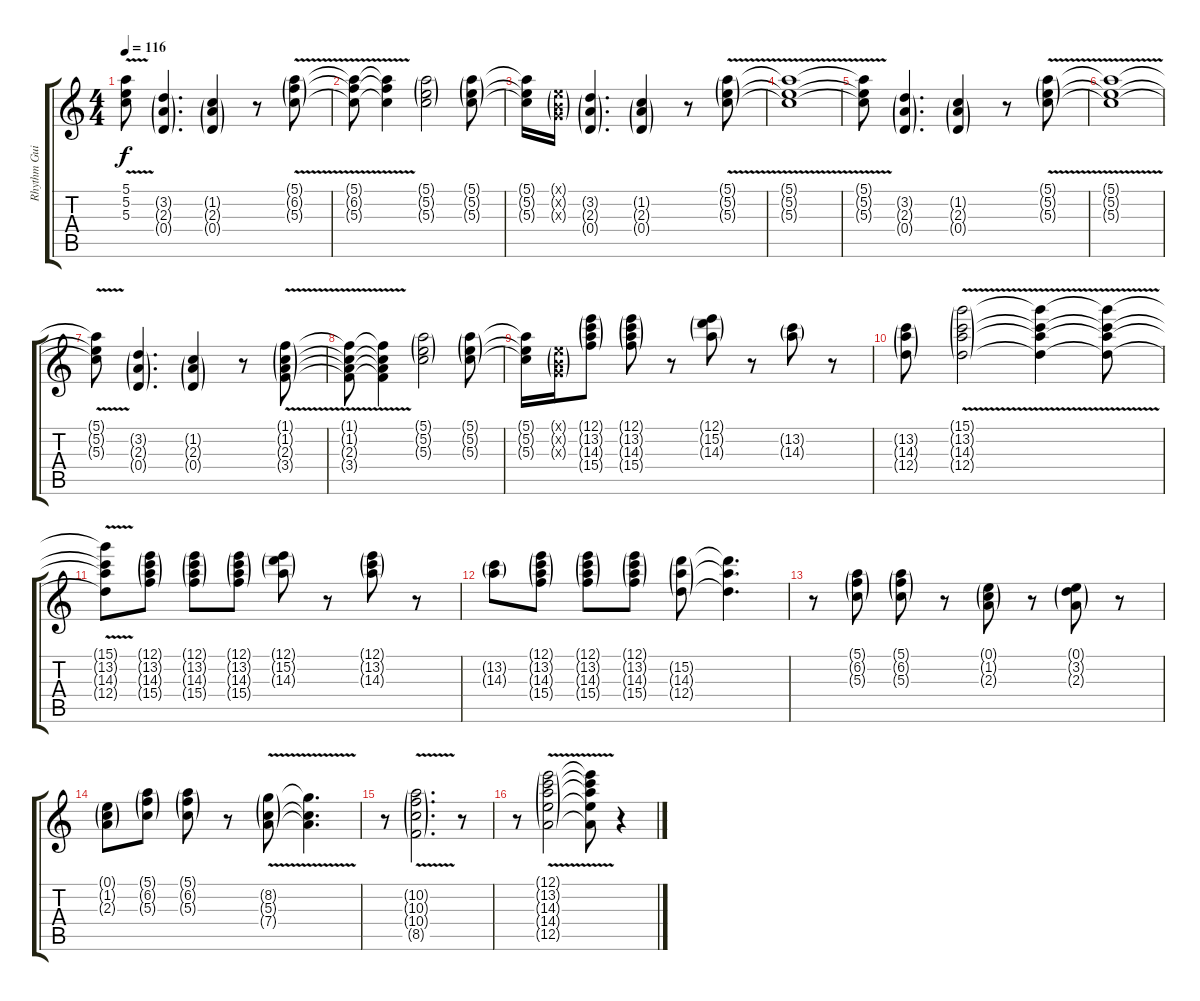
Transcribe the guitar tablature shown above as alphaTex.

\track ("Rhythm Guitar 1 Echo" "Rhythm Gui") {instrument distortionguitar}
\staff {score tabs}
\tuning (E4 B3 G3 D3 A2 E2) {hide}
\ts (4 4)
\tempo 116
\clef g2
\ks c
(5.1{v t} 5.2{v t} 5.3{v t}).8{dy f} (3.2{g} 2.3{g} 0.4{g}).4{d} (1.2{g} 2.3{g} 0.4{g}).4 r.8 (5.1{v g} 6.2{v g} 5.3{v g}).8 |
(5.1{v t} 6.2{v t} 5.3{v t}).8 (5.1{v t} 6.2{v t} 5.3{v t}).4 (5.1{g} 5.2{g} 5.3{g}).2 (5.1{g} 5.2{g} 5.3{g}).8 |
(5.1{t} 5.2{t} 5.3{t}).16 (0.1{g x} 0.2{g x} 0.3{g x}).16 (3.2{g} 2.3{g} 0.4{g}).4{d} (1.2{g} 2.3{g} 0.4{g}).4 r.8 (5.1{v g} 5.2{v g} 5.3{v g}).8 |
(5.1{v t} 5.2{v t} 5.3{v t}).1 |
(5.1{v t} 5.2{v t} 5.3{v t}).8 (3.2{g} 2.3{g} 0.4{g}).4{d} (1.2{g} 2.3{g} 0.4{g}).4 r.8 (5.1{v g} 5.2{v g} 5.3{v g}).8 |
(5.1{v t} 5.2{v t} 5.3{v t}).1 |
(5.1{v t} 5.2{v t} 5.3{v t}).8 (3.2{g} 2.3{g} 0.4{g}).4{d} (1.2{g} 2.3{g} 0.4{g}).4 r.8 (1.1{v g} 1.2{v g} 2.3{v g} 3.4{g}).8 |
(1.1{v t} 1.2{v t} 2.3{v t} 3.4{t}).8 (1.1{v t} 1.2{v t} 2.3{v t} 3.4{t}).4 (5.1{g} 5.2{g} 5.3{g}).2 (5.1{g} 5.2{g} 5.3{g}).8 |
(5.1{t} 5.2{t} 5.3{t}).16 (0.1{g x} 0.2{g x} 0.3{g x}).16 (12.1{g} 13.2{g} 14.3{g} 15.4{g}).8 (12.1{g} 13.2{g} 14.3{g} 15.4{g}).8 r.8 (12.1{g} 15.2{g} 14.3{g}).8 r.8 (13.2{g} 14.3{g}).8 r.8 |
(13.2{g} 14.3{g} 12.4{g}).8 (15.1{v g} 13.2{v g} 14.3{v g} 12.4{v g}).2 (15.1{v t} 13.2{v t} 14.3{v t} 12.4{v t}).4 (15.1{v t} 13.2{v t} 14.3{v t} 12.4{v t}).8 |
(15.1{v t} 13.2{v t} 14.3{v t} 12.4{v t}).8 (12.1{g} 13.2{g} 14.3{g} 15.4{g}).8 (12.1{g} 13.2{g} 14.3{g} 15.4{g}).8 (12.1{g} 13.2{g} 14.3{g} 15.4{g}).8 (12.1{g} 15.2{g} 14.3{g}).8 r.8 (12.1{g} 13.2{g} 14.3{g}).8 r.8 |
(13.2{g} 14.3{g}).8 (12.1{g} 13.2{g} 14.3{g} 15.4{g}).8 (12.1{g} 13.2{g} 14.3{g} 15.4{g}).8 (12.1{g} 13.2{g} 14.3{g} 15.4{g}).8 (15.2{g} 14.3{g} 12.4{g}).8 (15.2{t} 14.3{t} 12.4{t}).4{d} |
r.8 (5.1{g} 6.2{g} 5.3{g}).8 (5.1{g} 6.2{g} 5.3{g}).8 r.8 (0.1{g} 1.2{g} 2.3{g}).8 r.8 (0.1{g} 3.2{g} 2.3{g}).8 r.8 |
(0.1{g} 1.2{g} 2.3{g}).8 (5.1{g} 6.2{g} 5.3{g}).8 (5.1{g} 6.2{g} 5.3{g}).8 r.8 (8.2{v g} 5.3{v g} 7.4{v g}).8 (8.2{v t} 5.3{v t} 7.4{v t}).4{d} |
r.8 (10.2{v g} 10.3{v g} 10.4{v g} 8.5{v g}).2{d} r.8 |
r.8 (12.1{v g} 13.2{v g} 14.3{v g} 14.4{v g} 12.5{v g}).2 (12.1{v t} 13.2{v t} 14.3{v t} 14.4{v t} 12.5{v t}).8 r.4
